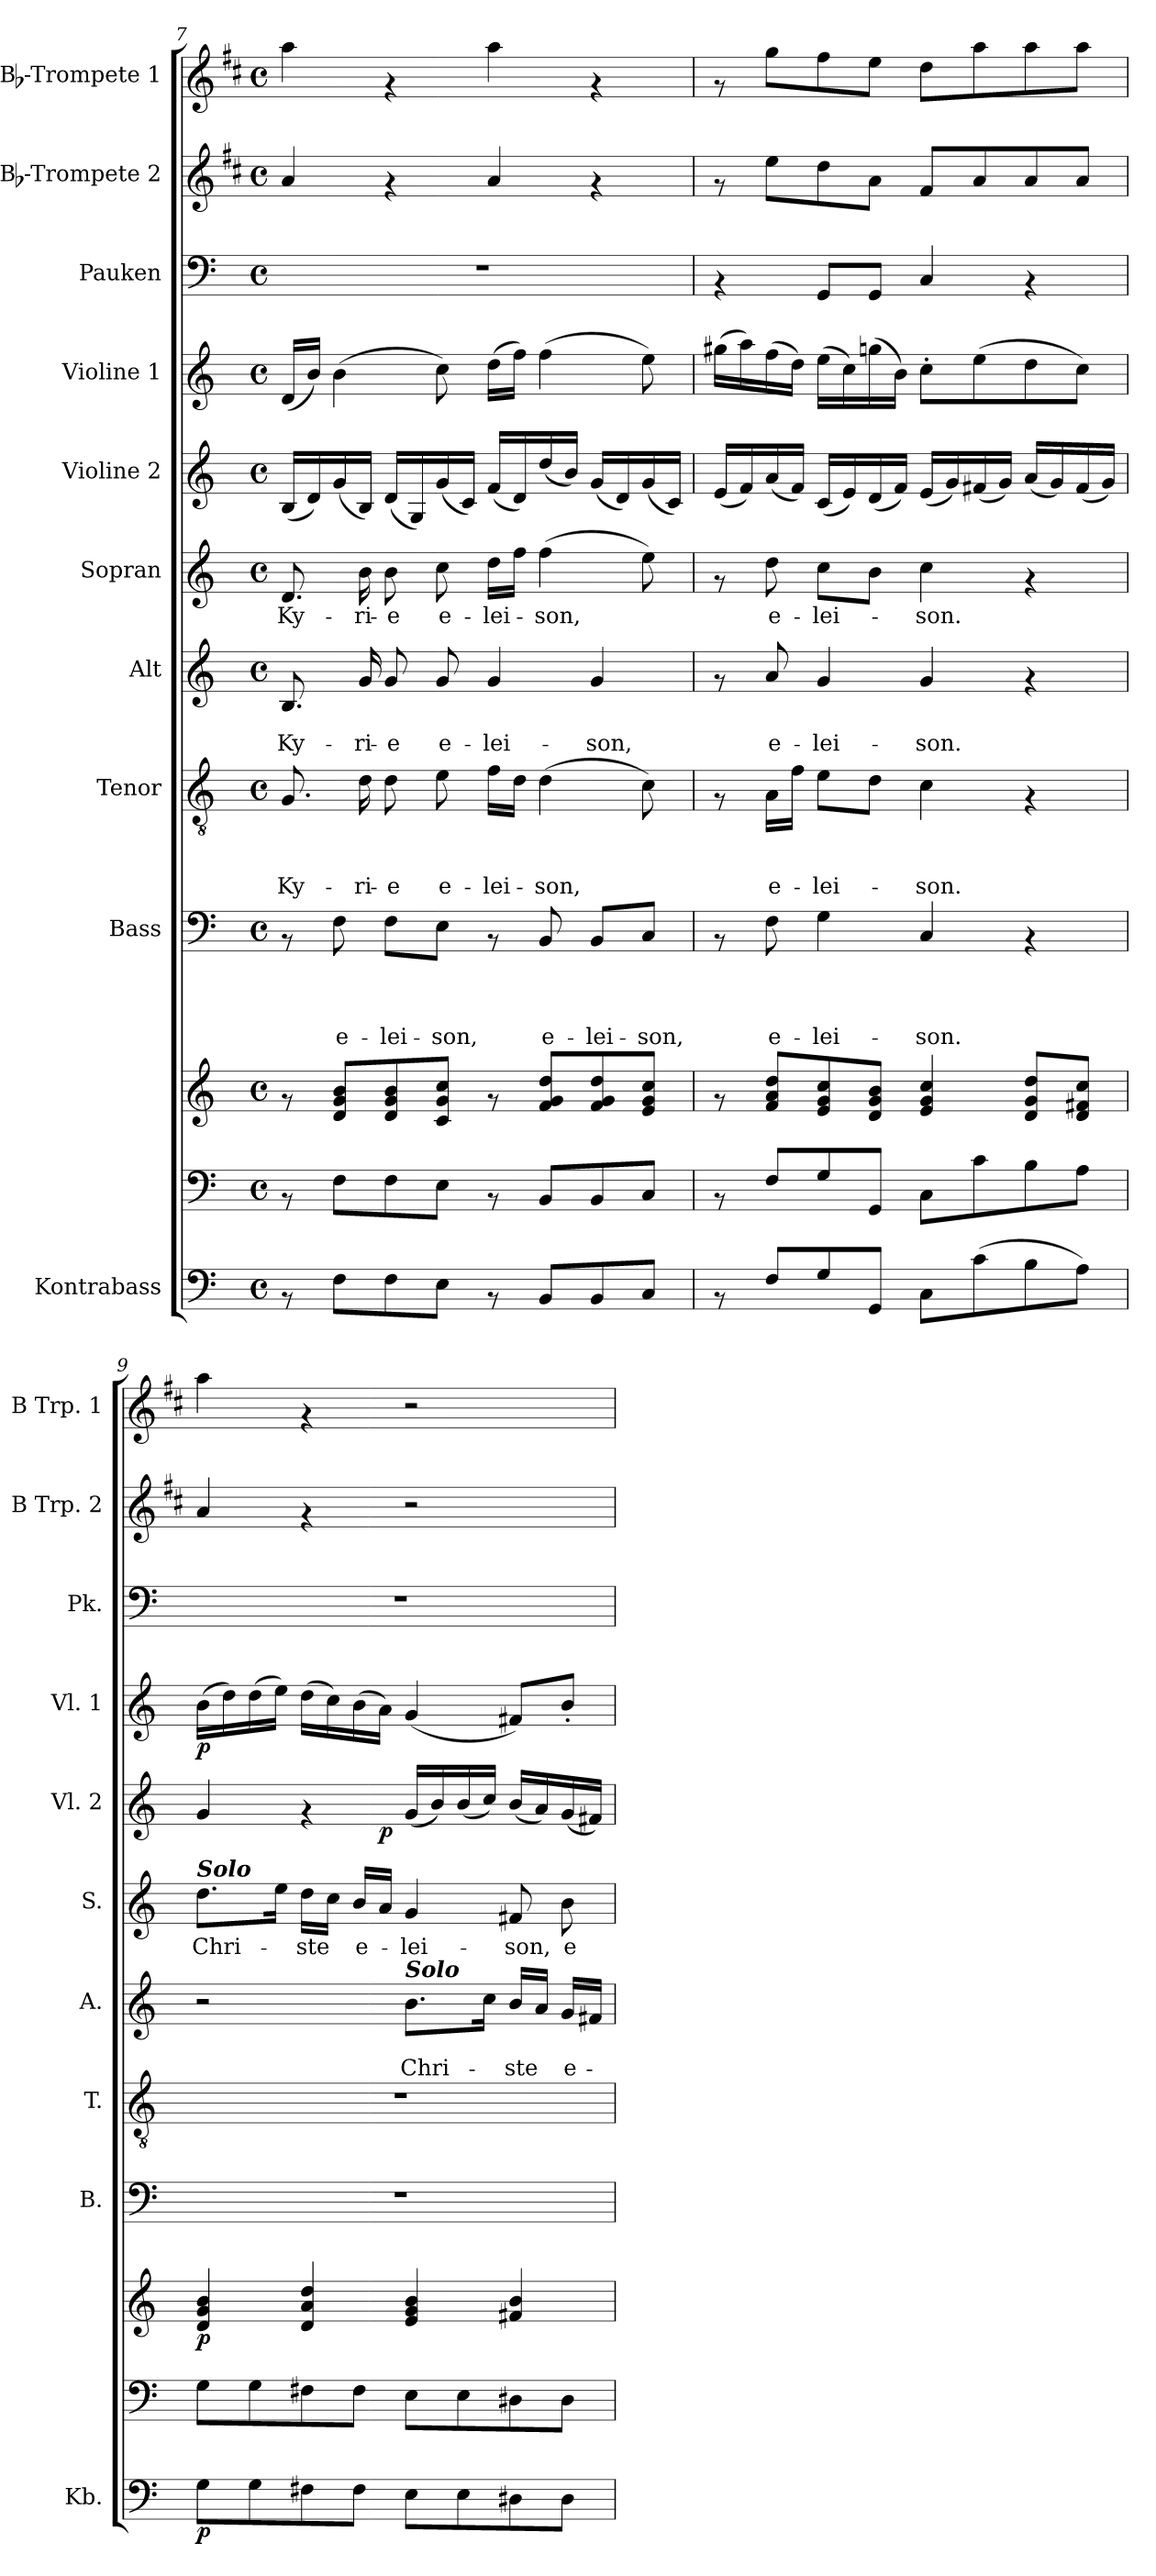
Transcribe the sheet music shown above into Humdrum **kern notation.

**kern	**dynam	**kern	**kern	**dynam	**kern	**text	**text	**text	**text	**kern	**text	**text	**text	**kern	**text	**text	**kern	**text	**kern	**dynam	**kern	**dynam	**kern	**kern	**kern
*part11	*part11	*part10	*part10	*part10	*part9	*part9	*part9	*part9	*part9	*part8	*part8	*part8	*part8	*part7	*part7	*part7	*part6	*part6	*part5	*part5	*part4	*part4	*part3	*part2	*part1
*staff12	*staff12	*staff11	*staff10	*staff10/11	*staff9	*staff9	*staff9	*staff9	*staff9	*staff8	*staff8	*staff8	*staff8	*staff7	*staff7	*staff7	*staff6	*staff6	*staff5	*staff5	*staff4	*staff4	*staff3	*staff2	*staff1
*I"Kontrabass	*	*	*	*	*I"Bass	*	*	*	*	*I"Tenor	*	*	*	*I"Alt	*	*	*I"Sopran	*	*I"Violine 2	*	*I"Violine 1	*	*I"Pauken	*I"Bb-Trompete 2	*I"Bb-Trompete 1
*I'Kb.	*	*	*	*	*I'B.	*	*	*	*	*I'T.	*	*	*	*I'A.	*	*	*I'S.	*	*I'Vl. 2	*	*I'Vl. 1	*	*I'Pk.	*I'B Trp. 2	*I'B Trp. 1
!!LO:PB:g=z
*clefF4	*	*clefF4	*clefG2	*	*clefF4	*	*	*	*	*clefGv2	*	*	*	*clefG2	*	*	*clefG2	*	*clefG2	*	*clefG2	*	*clefF4	*clefG2	*clefG2
*	*	*	*	*	*	*	*	*	*	*	*	*	*	*	*	*	*	*	*	*	*	*	*	*ITrd1c2	*ITrd1c2
*k[]	*	*k[]	*k[]	*	*k[]	*	*	*	*	*k[]	*	*	*	*k[]	*	*	*k[]	*	*k[]	*	*k[]	*	*k[]	*k[]	*k[]
*C:	*	*C:	*C:	*	*C:	*	*	*	*	*C:	*	*	*	*C:	*	*	*C:	*	*C:	*	*C:	*	*C:	*C:	*C:
*M4/4	*	*M4/4	*M4/4	*	*M4/4	*	*	*	*	*M4/4	*	*	*	*M4/4	*	*	*M4/4	*	*M4/4	*	*M4/4	*	*M4/4	*M4/4	*M4/4
*met(c)	*	*met(c)	*met(c)	*	*met(c)	*	*	*	*	*met(c)	*	*	*	*met(c)	*	*	*met(c)	*	*met(c)	*	*met(c)	*	*met(c)	*met(c)	*met(c)
=7	=7	=7	=7	=7	=7	=7	=7	=7	=7	=7	=7	=7	=7	=7	=7	=7	=7	=7	=7	=7	=7	=7	=7	=7	=7
!	!	!	!	!	!	!	!	!	!	!	!	!	!LO:LY:b	!	!	!LO:LY:b	!	!LO:LY:b	!	!	!	!	!	!	!
8rAA	.	8rAA	8rf	.	8rAA	.	.	.	.	8.G/	.	.	Ky-	8.B/	.	Ky-	8.d/	Ky-	(<16B/LL	.	(<16d/LL	.	1r	4g/	4gg\
.	.	.	.	.	.	.	.	.	.	.	.	.	.	.	.	.	.	.	16d/)	.	16b/JJ)	.	.	.	.
!	!	!	!	!	!	!	!	!	!LO:LY:b	!	!	!	!	!	!	!	!	!	!	!	!	!	!	!	!
8F\L	.	8F\L	8d/ 8g/ 8b/L	.	8F\	.	.	.	e-	.	.	.	.	.	.	.	.	.	(<16g/	.	(>4b\	.	.	.	.
!	!	!	!	!	!	!	!	!	!	!	!	!	!LO:LY:b	!	!	!LO:LY:b	!	!LO:LY:b	!	!	!	!	!	!	!
.	.	.	.	.	.	.	.	.	.	16d\	.	.	-ri-	16g/	.	-ri-	16b\	-ri-	16B/JJ)	.	.	.	.	.	.
!	!	!	!	!	!	!	!	!	!LO:LY:b	!	!	!	!LO:LY:b	!	!	!LO:LY:b	!	!LO:LY:b	!	!	!	!	!	!	!
8F\	.	8F\	8d/ 8g/ 8b/	.	8F\L	.	.	.	-lei-	8d\	.	.	-e	8g/	.	-e	8b\	-e	(<16d/LL	.	.	.	.	4rf	4rf
.	.	.	.	.	.	.	.	.	.	.	.	.	.	.	.	.	.	.	16G/)	.	.	.	.	.	.
!	!	!	!	!	!	!	!	!	!LO:LY:b	!	!	!	!LO:LY:b	!	!	!LO:LY:b	!	!LO:LY:b	!	!	!	!	!	!	!
8E\J	.	8E\J	8c/ 8g/ 8cc/J	.	8E\J	.	.	.	-son,	8e\	.	.	e-	8g/	.	e-	8cc\	e-	(<16g/	.	8cc\)	.	.	.	.
.	.	.	.	.	.	.	.	.	.	.	.	.	.	.	.	.	.	.	16c/JJ)	.	.	.	.	.	.
!	!	!	!	!	!	!	!	!	!	!	!	!	!LO:LY:b	!	!	!LO:LY:b	!	!LO:LY:b	!	!	!	!	!	!	!
8rAA	.	8rAA	8rf	.	8rAA	.	.	.	.	16f\LL	.	.	-lei-	4g/	.	-lei-	16dd\LL	-lei-	(<16f/LL	.	(>16dd\LL	.	.	4g/	4gg\
.	.	.	.	.	.	.	.	.	.	16d\JJ	.	.	.	.	.	.	16ff\JJ	.	16d/)	.	16ff\JJ)	.	.	.	.
!	!	!	!	!	!	!	!	!	!LO:LY:b	!	!	!	!LO:LY:b	!	!	!	!	!LO:LY:b	!	!	!	!	!	!	!
8BB/L	.	8BB/L	8f/ 8g/ 8dd/L	.	8BB/	.	.	.	e-	(>4d\	.	.	-son,	.	.	.	(>4ff\	-son,	(<16dd/	.	(>4ff\	.	.	.	.
.	.	.	.	.	.	.	.	.	.	.	.	.	.	.	.	.	.	.	16b/JJ)	.	.	.	.	.	.
!	!	!	!	!	!	!	!	!	!LO:LY:b	!	!	!	!	!	!	!LO:LY:b	!	!	!	!	!	!	!	!	!
8BB/	.	8BB/	8f/ 8g/ 8dd/	.	8BB/L	.	.	.	-lei-	.	.	.	.	4g/	.	-son,	.	.	(<16g/LL	.	.	.	.	4rf	4rf
.	.	.	.	.	.	.	.	.	.	.	.	.	.	.	.	.	.	.	16d/)	.	.	.	.	.	.
!	!	!	!	!	!	!	!	!	!LO:LY:b	!	!	!	!	!	!	!	!	!	!	!	!	!	!	!	!
8C/J	.	8C/J	8e/ 8g/ 8cc/J	.	8C/J	.	.	.	-son,	8c\)	.	.	.	.	.	.	8ee\)	.	(<16g/	.	8ee\)	.	.	.	.
.	.	.	.	.	.	.	.	.	.	.	.	.	.	.	.	.	.	.	16c/JJ)	.	.	.	.	.	.
=8	=8	=8	=8	=8	=8	=8	=8	=8	=8	=8	=8	=8	=8	=8	=8	=8	=8	=8	=8	=8	=8	=8	=8	=8	=8
8rAA	.	8rAA	8rf	.	8rAA	.	.	.	.	8rF	.	.	.	8rf	.	.	8rf	.	(<16e/LL	.	(>16gg#X\LL	.	4rAA	8rf	8rf
.	.	.	.	.	.	.	.	.	.	.	.	.	.	.	.	.	.	.	16f/)	.	16aa\)	.	.	.	.
!	!	!	!	!	!	!	!	!	!LO:LY:b	!	!	!	!LO:LY:b	!	!	!LO:LY:b	!	!LO:LY:b	!	!	!	!	!	!	!
8F/L	.	8F/L	8f/ 8a/ 8dd/L	.	8F\	.	.	.	e-	16A\LL	.	.	e-	8a/	.	e-	8dd\	e-	(<16a/	.	(>16ff\	.	.	8dd\L	8ff\L
.	.	.	.	.	.	.	.	.	.	16f\JJ	.	.	.	.	.	.	.	.	16f/JJ)	.	16dd\JJ)	.	.	.	.
!	!	!	!	!	!	!	!	!	!LO:LY:b	!	!	!	!LO:LY:b	!	!	!LO:LY:b	!	!LO:LY:b	!	!	!	!	!	!	!
8G/	.	8G/	8e/ 8g/ 8cc/	.	4G\	.	.	.	-lei-	8e\L	.	.	-lei-	4g/	.	-lei-	8cc\L	-lei-	(<16c/LL	.	(>16ee\LL	.	8GG/L	8cc\	8ee\
.	.	.	.	.	.	.	.	.	.	.	.	.	.	.	.	.	.	.	16e/)	.	16cc\)	.	.	.	.
8GG/J	.	8GG/J	8d/ 8g/ 8b/J	.	.	.	.	.	.	8d\J	.	.	.	.	.	.	8b\J	.	(<16d/	.	(>16ggn\	.	8GG/J	8g\J	8dd\J
.	.	.	.	.	.	.	.	.	.	.	.	.	.	.	.	.	.	.	16f/JJ)	.	16b\JJ)	.	.	.	.
!	!	!	!	!	!	!	!	!	!LO:LY:b	!	!	!	!LO:LY:b	!	!	!LO:LY:b	!	!LO:LY:b	!	!	!	!	!	!	!
8C\L	.	8C\L	4e/ 4g/ 4cc/	.	4C/	.	.	.	-son.	4c\	.	.	-son.	4g/	.	-son.	4cc\	-son.	(<16e/LL	.	8cc'>\L	.	4C/	8e/L	8cc\L
.	.	.	.	.	.	.	.	.	.	.	.	.	.	.	.	.	.	.	16g/)	.	.	.	.	.	.
(>8c\	.	8c\	.	.	.	.	.	.	.	.	.	.	.	.	.	.	.	.	(<16f#X/	.	(>8ee\	.	.	8g/	8gg\
.	.	.	.	.	.	.	.	.	.	.	.	.	.	.	.	.	.	.	16g/JJ)	.	.	.	.	.	.
8B\	.	8B\	8d/ 8g/ 8dd/L	.	4rAA	.	.	.	.	4rF	.	.	.	4rf	.	.	4rf	.	(<16a/LL	.	8dd\	.	4rAA	8g/	8gg\
.	.	.	.	.	.	.	.	.	.	.	.	.	.	.	.	.	.	.	16g/)	.	.	.	.	.	.
8A\J)	.	8A\J	8d/ 8f#X/ 8cc/J	.	.	.	.	.	.	.	.	.	.	.	.	.	.	.	(<16f#/	.	8cc\J)	.	.	8g/J	8gg\J
.	.	.	.	.	.	.	.	.	.	.	.	.	.	.	.	.	.	.	16g/JJ)	.	.	.	.	.	.
=9	=9	=9	=9	=9	=9	=9	=9	=9	=9	=9	=9	=9	=9	=9	=9	=9	=9	=9	=9	=9	=9	=9	=9	=9	=9
!	!	!	!	!	!	!	!	!	!	!	!	!	!	!	!	!	!LO:TX:a:Bi:t=Solo	!	!	!	!	!	!	!	!
!	!LO:DY:b	!	!	!LO:DY:b	!	!	!	!	!	!	!	!	!	!	!	!	!	!LO:LY:b	!	!	!	!LO:DY:b	!	!	!
*	*	*	*	*	*	*	*	*	*	*	*	*	*	*	*	*	*	*	*^	*	*	*	*	*	*
8G\L	p	8G\L	4d/ 4g/ 4b/	p	1r	.	.	.	.	1r	.	.	.	2r	.	.	8.dd\L	Chri-	4g/	4..ryy	.	(>16b\LL	p	1r	4g/	4gg\
.	.	.	.	.	.	.	.	.	.	.	.	.	.	.	.	.	.	.	.	.	.	16dd\)	.	.	.	.
8G\	.	8G\	.	.	.	.	.	.	.	.	.	.	.	.	.	.	.	.	.	.	.	(>16dd\	.	.	.	.
.	.	.	.	.	.	.	.	.	.	.	.	.	.	.	.	.	16ee\Jk	.	.	.	.	16ee\JJ)	.	.	.	.
!	!	!	!	!	!	!	!	!	!	!	!	!	!	!	!	!	!	!LO:LY:b	!	!	!	!	!	!	!	!
8F#X\	.	8F#X\	4d/ 4a/ 4dd/	.	.	.	.	.	.	.	.	.	.	.	.	.	16dd\LL	-ste	4rf	.	.	(>16dd\LL	.	.	4rf	4rf
.	.	.	.	.	.	.	.	.	.	.	.	.	.	.	.	.	16cc\JJ	.	.	.	.	16cc\)	.	.	.	.
!	!	!	!	!	!	!	!	!	!	!	!	!	!	!	!	!	!	!LO:LY:b	!	!	!	!	!	!	!	!
8F#\J	.	8F#\J	.	.	.	.	.	.	.	.	.	.	.	.	.	.	16b/LL	e-	.	.	.	(>16b\	.	.	.	.
!	!	!	!	!	!	!	!	!	!	!	!	!	!	!	!	!	!	!	!	!	!LO:DY:b	!	!	!	!	!
.	.	.	.	.	.	.	.	.	.	.	.	.	.	.	.	.	16a/JJ	.	.	2ryy	p	16a\JJ)	.	.	.	.
!	!	!	!	!	!	!	!	!	!	!	!	!	!	!LO:TX:a:Bi:t=Solo	!	!	!	!	!	!	!	!	!	!	!	!
!	!	!	!	!	!	!	!	!	!	!	!	!	!	!	!	!LO:LY:b	!	!LO:LY:b	!	!	!	!	!	!	!	!
8E\L	.	8E\L	4e/ 4g/ 4b/	.	.	.	.	.	.	.	.	.	.	8.b\L	.	Chri-	4g/	-lei-	(<16g/LL	.	.	(<4g/	.	.	2r	2r
.	.	.	.	.	.	.	.	.	.	.	.	.	.	.	.	.	.	.	16b/)	.	.	.	.	.	.	.
8E\	.	8E\	.	.	.	.	.	.	.	.	.	.	.	.	.	.	.	.	(<16b/	.	.	.	.	.	.	.
.	.	.	.	.	.	.	.	.	.	.	.	.	.	16cc\Jk	.	.	.	.	16cc/JJ)	.	.	.	.	.	.	.
!	!	!	!	!	!	!	!	!	!	!	!	!	!	!	!	!LO:LY:b	!	!LO:LY:b	!	!	!	!	!	!	!	!
8D#X\	.	8D#X\	4f#X/ 4b/	.	.	.	.	.	.	.	.	.	.	16b/LL	.	-ste	8f#X/	-son,	(<16b/LL	.	.	8f#X/L)	.	.	.	.
.	.	.	.	.	.	.	.	.	.	.	.	.	.	16a/JJ	.	.	.	.	16a/)	.	.	.	.	.	.	.
!	!	!	!	!	!	!	!	!	!	!	!	!	!	!	!	!LO:LY:b	!	!LO:LY:b	!	!	!	!	!	!	!	!
8D#\J	.	8D#\J	.	.	.	.	.	.	.	.	.	.	.	16g/LL	.	e-	8b\	e-	(<16g/	.	.	8b'</J	.	.	.	.
.	.	.	.	.	.	.	.	.	.	.	.	.	.	16f#X/JJ	.	.	.	.	16f#X/JJ)	16ryy	.	.	.	.	.	.
*	*	*	*	*	*	*	*	*	*	*	*	*	*	*	*	*	*	*	*v	*v	*	*	*	*	*	*
=	=	=	=	=	=	=	=	=	=	=	=	=	=	=	=	=	=	=	=	=	=	=	=	=	=
*-	*-	*-	*-	*-	*-	*-	*-	*-	*-	*-	*-	*-	*-	*-	*-	*-	*-	*-	*-	*-	*-	*-	*-	*-	*-
